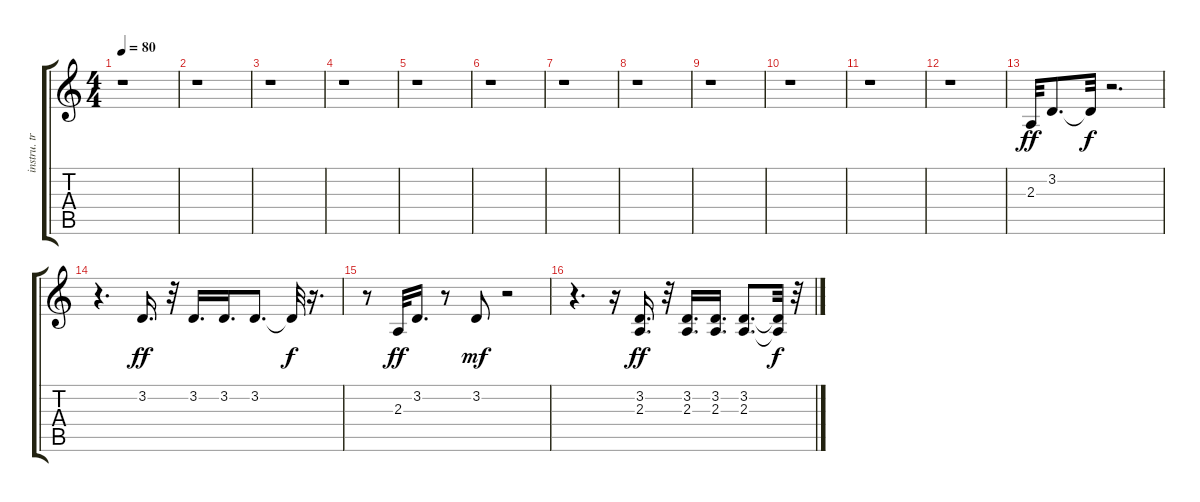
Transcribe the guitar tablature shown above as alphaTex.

\track ("instru. trad" "instru. tr") {instrument shamisen}
\staff {score tabs}
\tuning (E4 B3 G3 D3 A2 E2) {hide}
\ts (4 4)
\tempo 80
\clef g2
\ks c
r.1{dy ff instrument shamisen} |
r.1 |
r.1 |
r.1 |
r.1 |
r.1 |
r.1 |
r.1 |
r.1 |
r.1 |
r.1 |
r.1 |
2.3.32 3.2.8{d} 3.2{t}.32{dy f} r.2{d} |
r.4{d} 3.2.16{d dy ff} r.32 3.2.16{d} 3.2.16{d} 3.2.8{d} 3.2{t}.32{dy f} r.16{d} |
r.8 2.3.32{dy ff} 3.2.16{d} r.8 3.2.8{dy mf} r.2 |
r.4{d} r.16 (3.2 2.3).16{d dy ff} r.32 (3.2 2.3).16{d} (3.2 2.3).16{d} (3.2 2.3).8{d} (3.2{t} 2.3{t}).32{dy f} r.32
